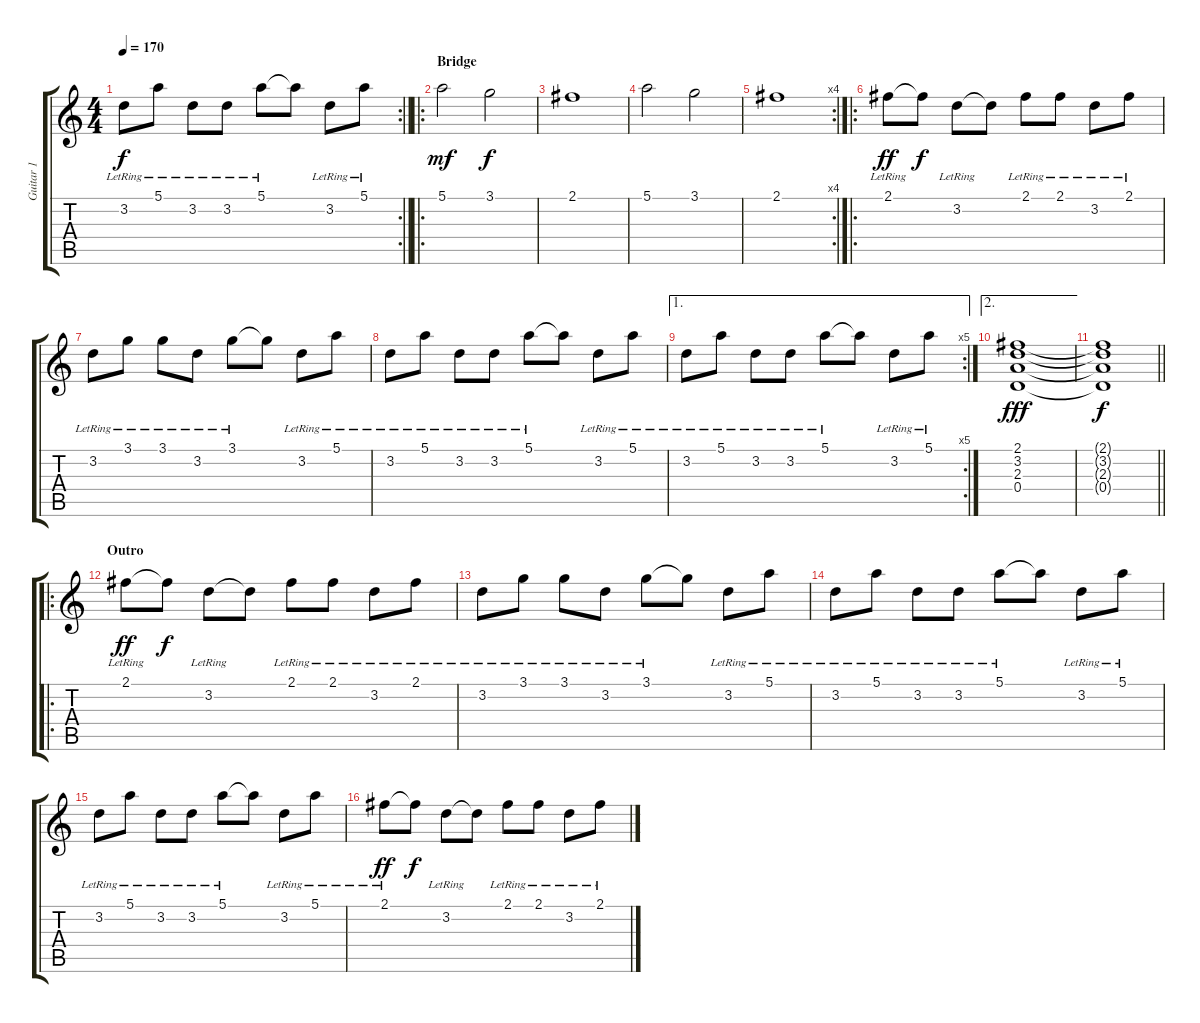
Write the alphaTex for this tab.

\track ("Guitar 1" "Guitar 1") {instrument acousticguitarsteel}
\staff {score tabs}
\tuning (E4 B3 G3 D3 A2 E2) {hide}
\rc 2
\ts (4 4)
\tempo 170
\clef g2
\barLineRight lightlight
\ks c
3.2{lr}.8{dy f} 5.1{lr}.8 3.2{lr}.8 3.2{lr}.8 5.1{lr}.8 5.1{t}.8 3.2{lr}.8 5.1{lr}.8 |
\ro
\section ("" "Bridge")
5.1.2{dy mf} 3.1.2{dy f} |
2.1.1 |
5.1.2 3.1.2 |
\rc 4
2.1.1 |
\ro
2.1{lr}.8{dy ff} 2.1{t}.8{dy f} 3.2{lr}.8 3.2{t}.8 2.1{lr}.8 2.1{lr}.8 3.2{lr}.8 2.1{lr}.8 |
3.2{lr}.8 3.1{lr}.8 3.1{lr}.8 3.2{lr}.8 3.1{lr}.8 3.1{t}.8 3.2{lr}.8 5.1{lr}.8 |
3.2{lr}.8 5.1{lr}.8 3.2{lr}.8 3.2{lr}.8 5.1{lr}.8 5.1{t}.8 3.2{lr}.8 5.1{lr}.8 |
\ae 1
\rc 5
3.2{lr}.8 5.1{lr}.8 3.2{lr}.8 3.2{lr}.8 5.1{lr}.8 5.1{t}.8 3.2{lr}.8 5.1{lr}.8 |
\ae 2
(2.1 3.2 2.3 0.4).1{dy fff} |
\barLineRight lightlight
(2.1{t} 3.2{t} 2.3{t} 0.4{t}).1{dy f} |
\ro
\section ("" "Outro")
2.1{lr}.8{dy ff} 2.1{t}.8{dy f} 3.2{lr}.8 3.2{t}.8 2.1{lr}.8 2.1{lr}.8 3.2{lr}.8 2.1{lr}.8 |
3.2{lr}.8 3.1{lr}.8 3.1{lr}.8 3.2{lr}.8 3.1{lr}.8 3.1{t}.8 3.2{lr}.8 5.1{lr}.8 |
3.2{lr}.8 5.1{lr}.8 3.2{lr}.8 3.2{lr}.8 5.1{lr}.8 5.1{t}.8 3.2{lr}.8 5.1{lr}.8 |
3.2{lr}.8 5.1{lr}.8 3.2{lr}.8 3.2{lr}.8 5.1{lr}.8 5.1{t}.8 3.2{lr}.8 5.1{lr}.8 |
2.1{lr}.8{dy ff} 2.1{t}.8{dy f} 3.2{lr}.8 3.2{t}.8 2.1{lr}.8 2.1{lr}.8 3.2{lr}.8 2.1{lr}.8
